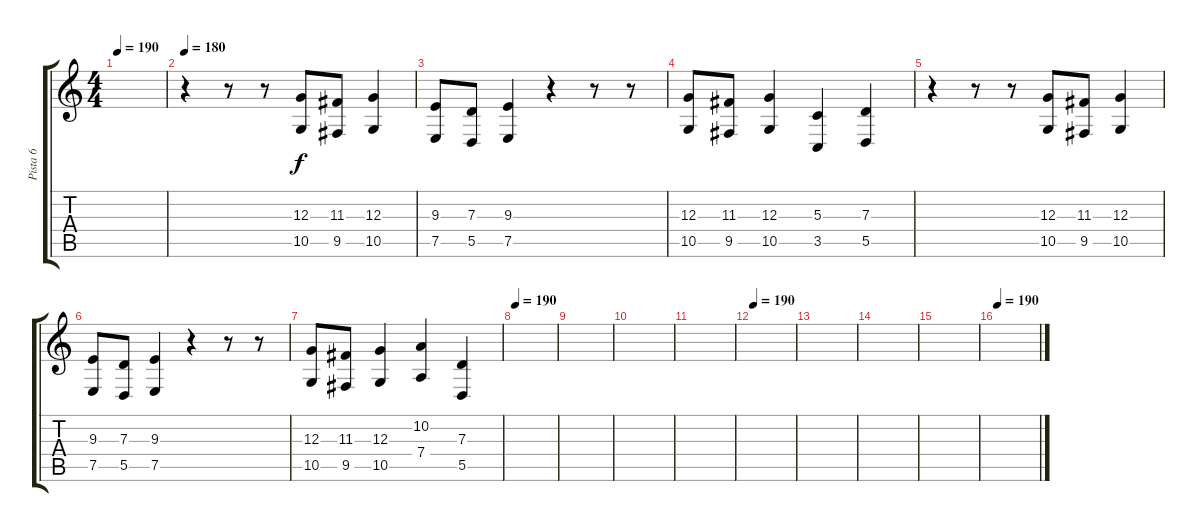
\track ("Pista 6" "Pista 6") {instrument fx2soundtrack}
\staff {score tabs}
\tuning (E4 B3 G3 D3 A2 E2) {hide}
\ts (4 4)
\tempo 190
\clef g2
\ks c
|
\tempo 180
r.4 r.8 r.8 (12.3 10.5).8 (11.3 9.5).8 (12.3 10.5).4 |
(9.3 7.5).8 (7.3 5.5).8 (9.3 7.5).4 r.4 r.8 r.8 |
(12.3 10.5).8 (11.3 9.5).8 (12.3 10.5).4 (5.3 3.5).4 (7.3 5.5).4 |
r.4 r.8 r.8 (12.3 10.5).8 (11.3 9.5).8 (12.3 10.5).4 |
(9.3 7.5).8 (7.3 5.5).8 (9.3 7.5).4 r.4 r.8 r.8 |
(12.3 10.5).8 (11.3 9.5).8 (12.3 10.5).4 (10.2 7.4).4 (7.3 5.5).4 |
\tempo 190
|
|
|
|
\tempo 190
|
|
|
|
\tempo 190
